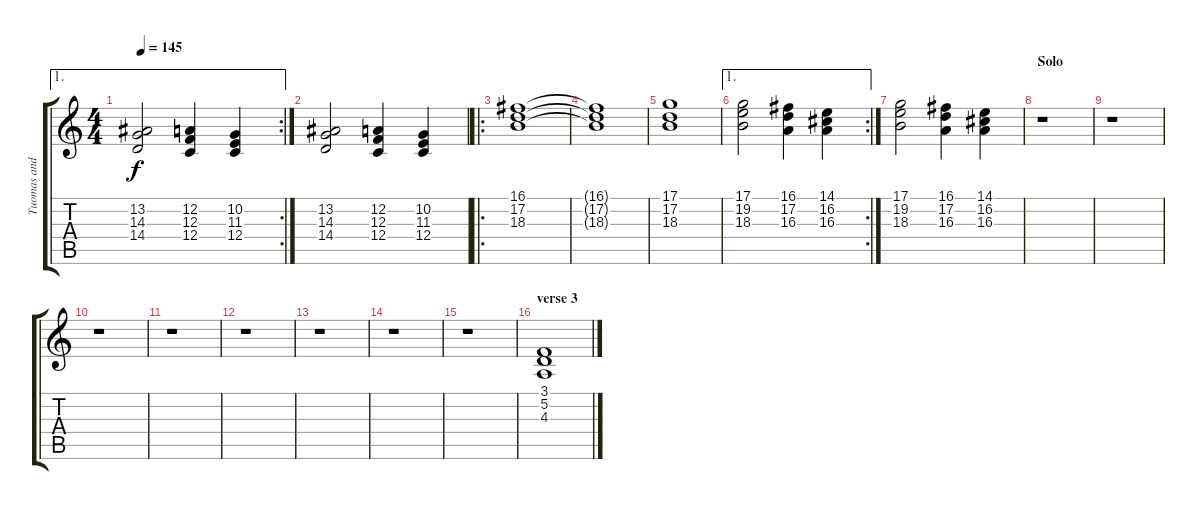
\track ("Tuomas and his synth" "Tuomas and") {instrument stringensemble1}
\staff {score tabs}
\tuning (D4 A3 F3 C3 G2 D2) {hide}
\ae 1
\rc 2
\ts (4 4)
\tempo 145
\clef g2
\ks c
(13.2 14.3 14.4).2{dy f} (12.2 12.3 12.4).4 (10.2 11.3 12.4).4 |
(13.2 14.3 14.4).2 (12.2 12.3 12.4).4 (10.2 11.3 12.4).4 |
\ro
(16.1 17.2 18.3).1 |
(16.1{t} 17.2{t} 18.3{t}).1 |
(17.1 17.2 18.3).1 |
\ae 1
\rc 2
(17.1 19.2 18.3).2 (16.1 17.2 16.3).4 (14.1 16.2 16.3).4 |
(17.1 19.2 18.3).2 (16.1 17.2 16.3).4 (14.1 16.2 16.3).4 |
\section ("" "Solo")
r.1 |
r.1 |
r.1 |
r.1 |
r.1 |
r.1 |
r.1 |
r.1 |
\section ("" "verse 3")
(3.1 5.2 4.3).1{volume 11}
